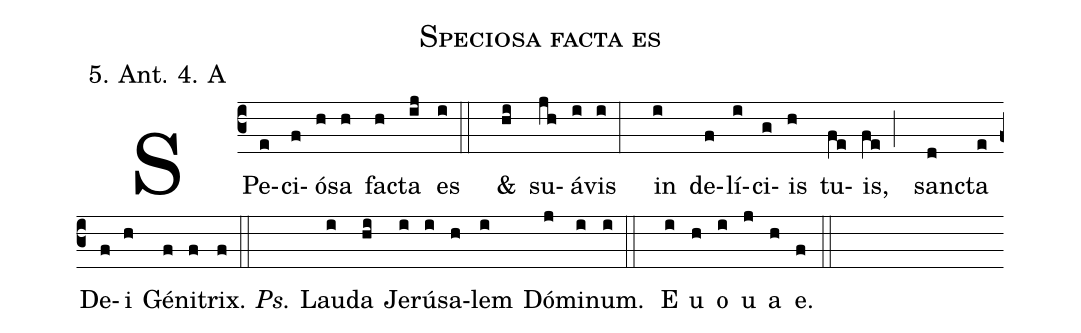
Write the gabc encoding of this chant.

name: Speciosa facta es;
annotation:5. Ant. 4. A;
%%
(c3) SPe(e)ci(f)ó(h)sa(h) fac(h)ta(ij) es(i::) &(hi) su(jh)á(i)vis(i:) in(i) de(f)lí(i)ci(g)is(h) tu(fe)is,(fe;) sanc(d)ta(e) De(f)i(h) Gé(f)ni(f)trix.(f::) <i>Ps.</i> Lau(i)da(hi) Je(i)rú(i)sa(h)lem(i) Dó(j)mi(i)num.(i::) E(i) u(h) o(i) u(j) a(h) e.(f::)
